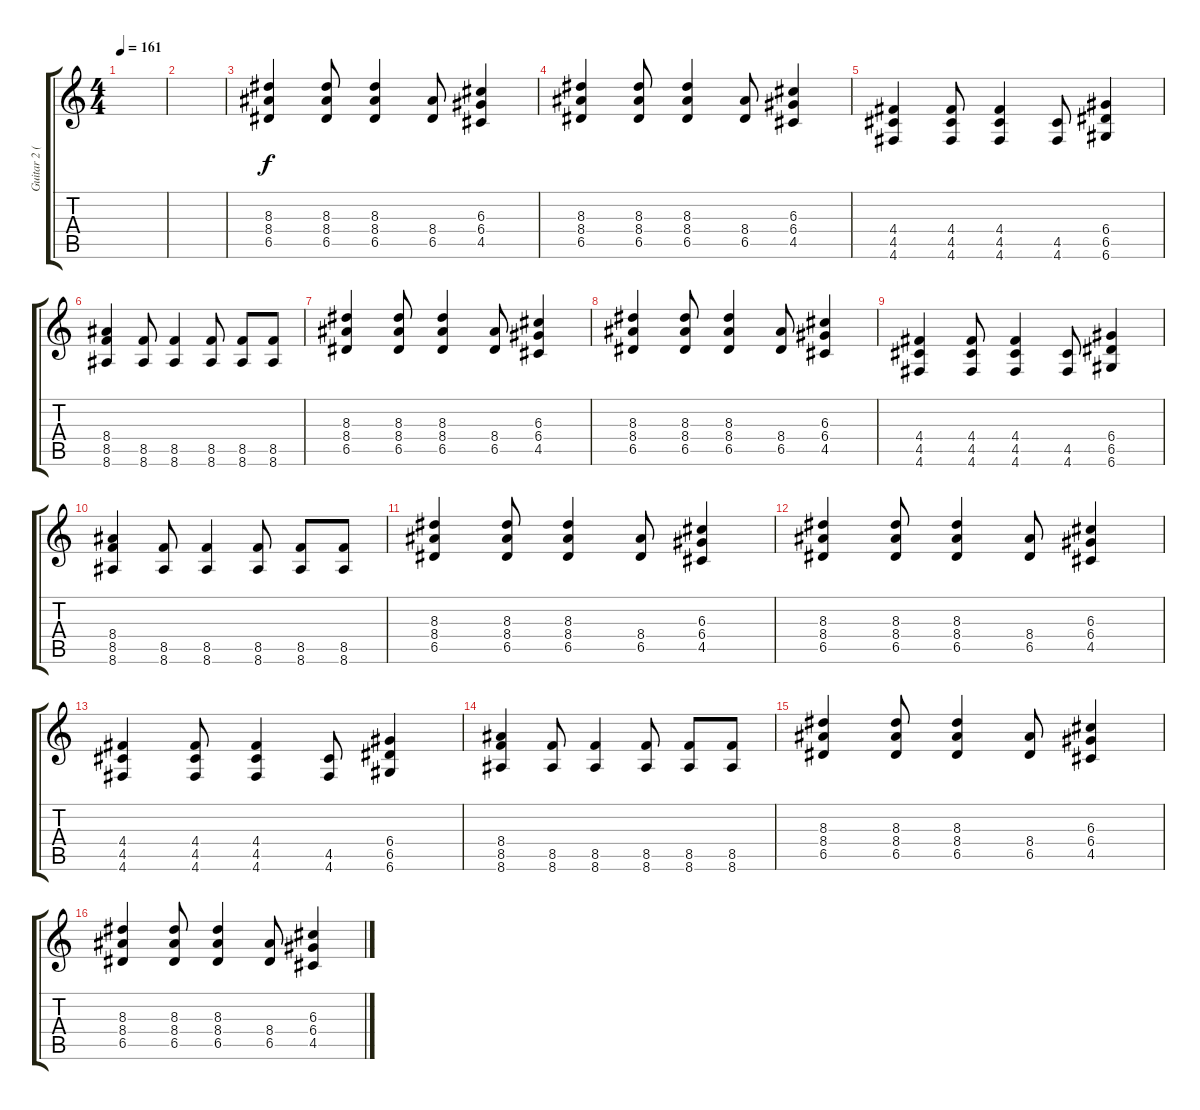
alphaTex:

\track ("Guitar 2 (Rhythm)" "Guitar 2 (") {instrument overdrivenguitar}
\staff {score tabs}
\tuning (E4 B3 G3 D3 A2 D2) {hide}
\ts (4 4)
\tempo 161
\clef g2
\ks c
|
|
(8.3 8.4 6.5).4 (8.3 8.4 6.5).8 (8.3 8.4 6.5).4 (8.4 6.5).8 (6.3 6.4 4.5).4 |
(8.3 8.4 6.5).4 (8.3 8.4 6.5).8 (8.3 8.4 6.5).4 (8.4 6.5).8 (6.3 6.4 4.5).4 |
(4.4 4.5 4.6).4 (4.4 4.5 4.6).8 (4.4 4.5 4.6).4 (4.5 4.6).8 (6.4 6.5 6.6).4 |
(8.4 8.5 8.6).4 (8.5 8.6).8 (8.5 8.6).4 (8.5 8.6).8 (8.5 8.6).8 (8.5 8.6).8 |
(8.3 8.4 6.5).4 (8.3 8.4 6.5).8 (8.3 8.4 6.5).4 (8.4 6.5).8 (6.3 6.4 4.5).4 |
(8.3 8.4 6.5).4 (8.3 8.4 6.5).8 (8.3 8.4 6.5).4 (8.4 6.5).8 (6.3 6.4 4.5).4 |
(4.4 4.5 4.6).4 (4.4 4.5 4.6).8 (4.4 4.5 4.6).4 (4.5 4.6).8 (6.4 6.5 6.6).4 |
(8.4 8.5 8.6).4 (8.5 8.6).8 (8.5 8.6).4 (8.5 8.6).8 (8.5 8.6).8 (8.5 8.6).8 |
(8.3 8.4 6.5).4 (8.3 8.4 6.5).8 (8.3 8.4 6.5).4 (8.4 6.5).8 (6.3 6.4 4.5).4 |
(8.3 8.4 6.5).4 (8.3 8.4 6.5).8 (8.3 8.4 6.5).4 (8.4 6.5).8 (6.3 6.4 4.5).4 |
(4.4 4.5 4.6).4 (4.4 4.5 4.6).8 (4.4 4.5 4.6).4 (4.5 4.6).8 (6.4 6.5 6.6).4 |
(8.4 8.5 8.6).4 (8.5 8.6).8 (8.5 8.6).4 (8.5 8.6).8 (8.5 8.6).8 (8.5 8.6).8 |
(8.3 8.4 6.5).4 (8.3 8.4 6.5).8 (8.3 8.4 6.5).4 (8.4 6.5).8 (6.3 6.4 4.5).4 |
(8.3 8.4 6.5).4 (8.3 8.4 6.5).8 (8.3 8.4 6.5).4 (8.4 6.5).8 (6.3 6.4 4.5).4
